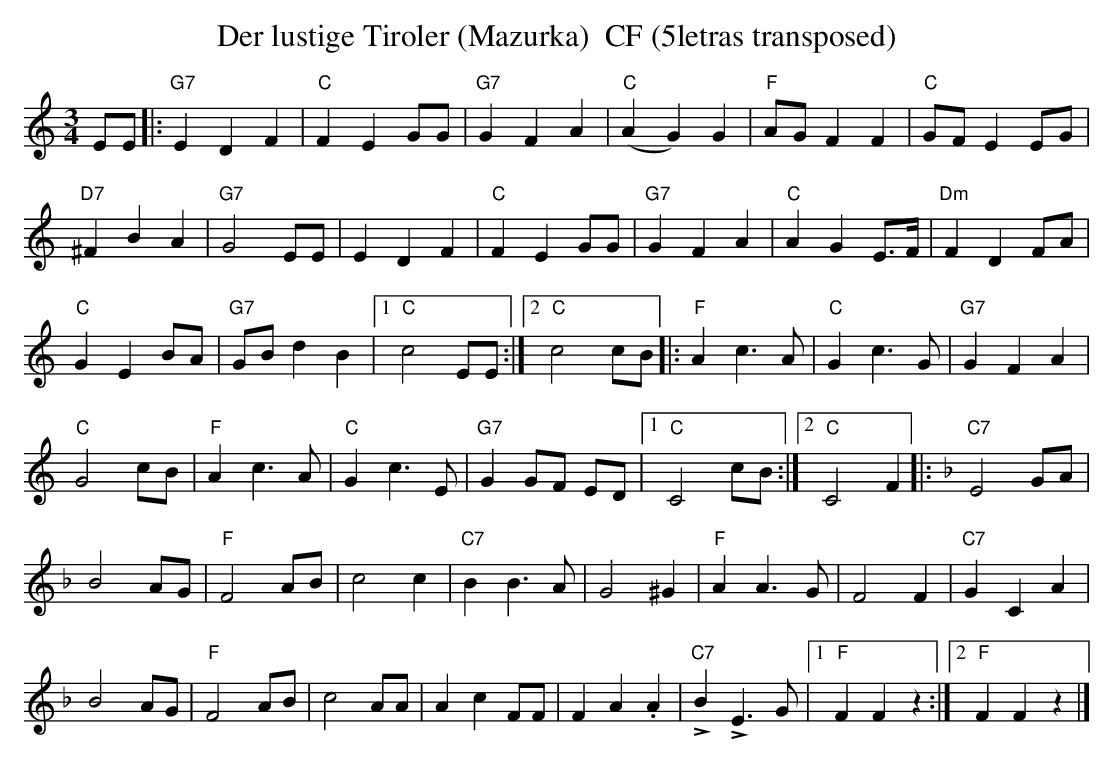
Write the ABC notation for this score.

X:1
T:Der lustige Tiroler (Mazurka)  CF (5letras transposed)
M:3/4
L:1/8
K:C transpose=3 %%MIDI gchordon
EE |: "G7"E2D2F2 | "C"F2E2GG | "G7"G2F2A2 | "C"(A2G2)G2 | "F"AGF2F2 | "C"GFE2EG |
"D7"^F2B2A2 | "G7"G4EE | E2D2F2 | "C"F2E2GG | "G7"G2F2A2 | "C"A2G2E>F | "Dm"F2D2FA |
"C"G2E2BA | "G7"GBd2B2 |1 "C"c4EE :|2 "C"c4cB |: "F"A2c3A | "C"G2c3G | "G7"G2F2A2 |
"C"G4cB | "F"A2c3A | "C"G2c3E | "G7"G2GF ED |1 "C"C4cB :|2 "C"C4F2 |: [K:F] "C7"E4GA |
B4AG | "F"F4AB | c4c2 | "C7"B2B3A | G4^G2 | "F"A2A3G | F4F2 | "C7"G2C2A2 |
B4AG | "F"F4AB | c4AA | A2c2FF | F2A2.A2 | !>!"C7"B2!>!E3G |1 "F"F2F2z2 :|2 "F"F2F2z2 |]
